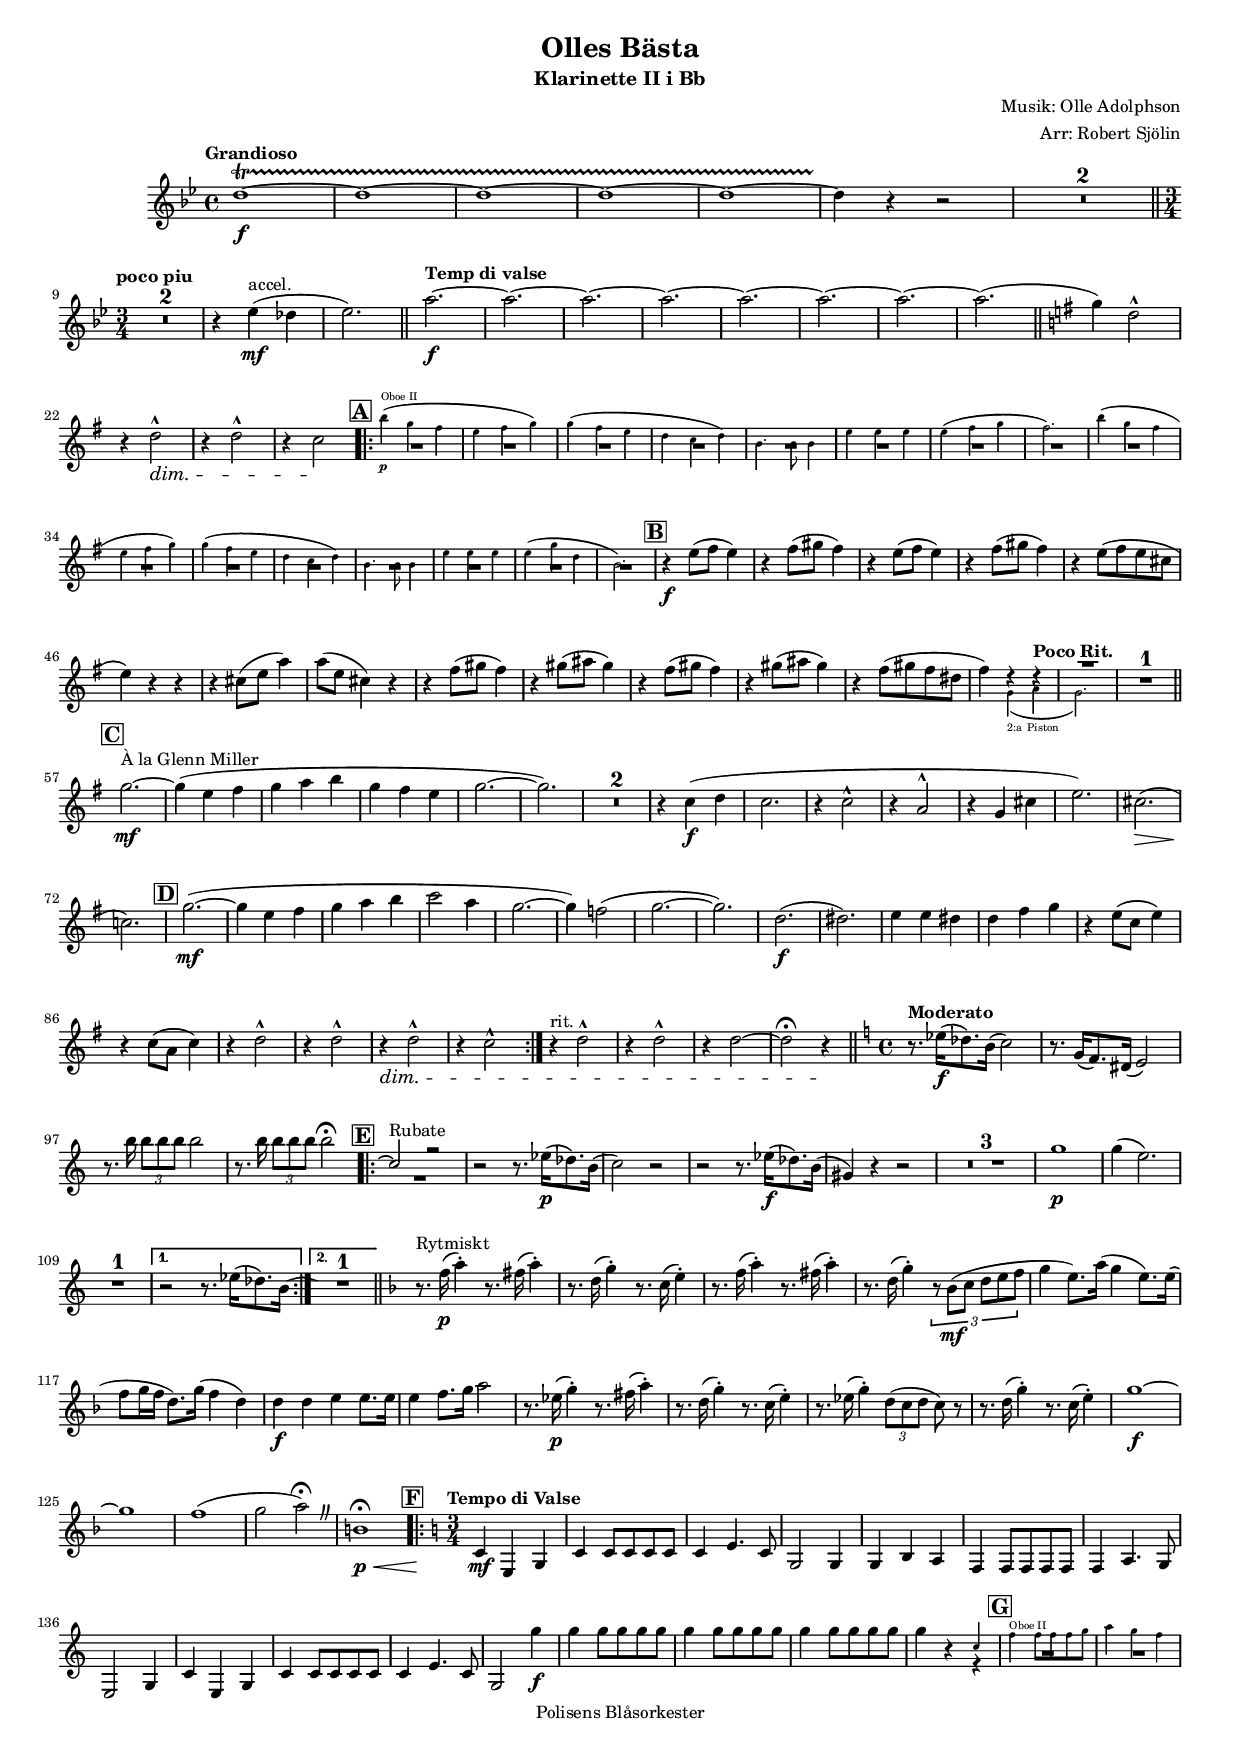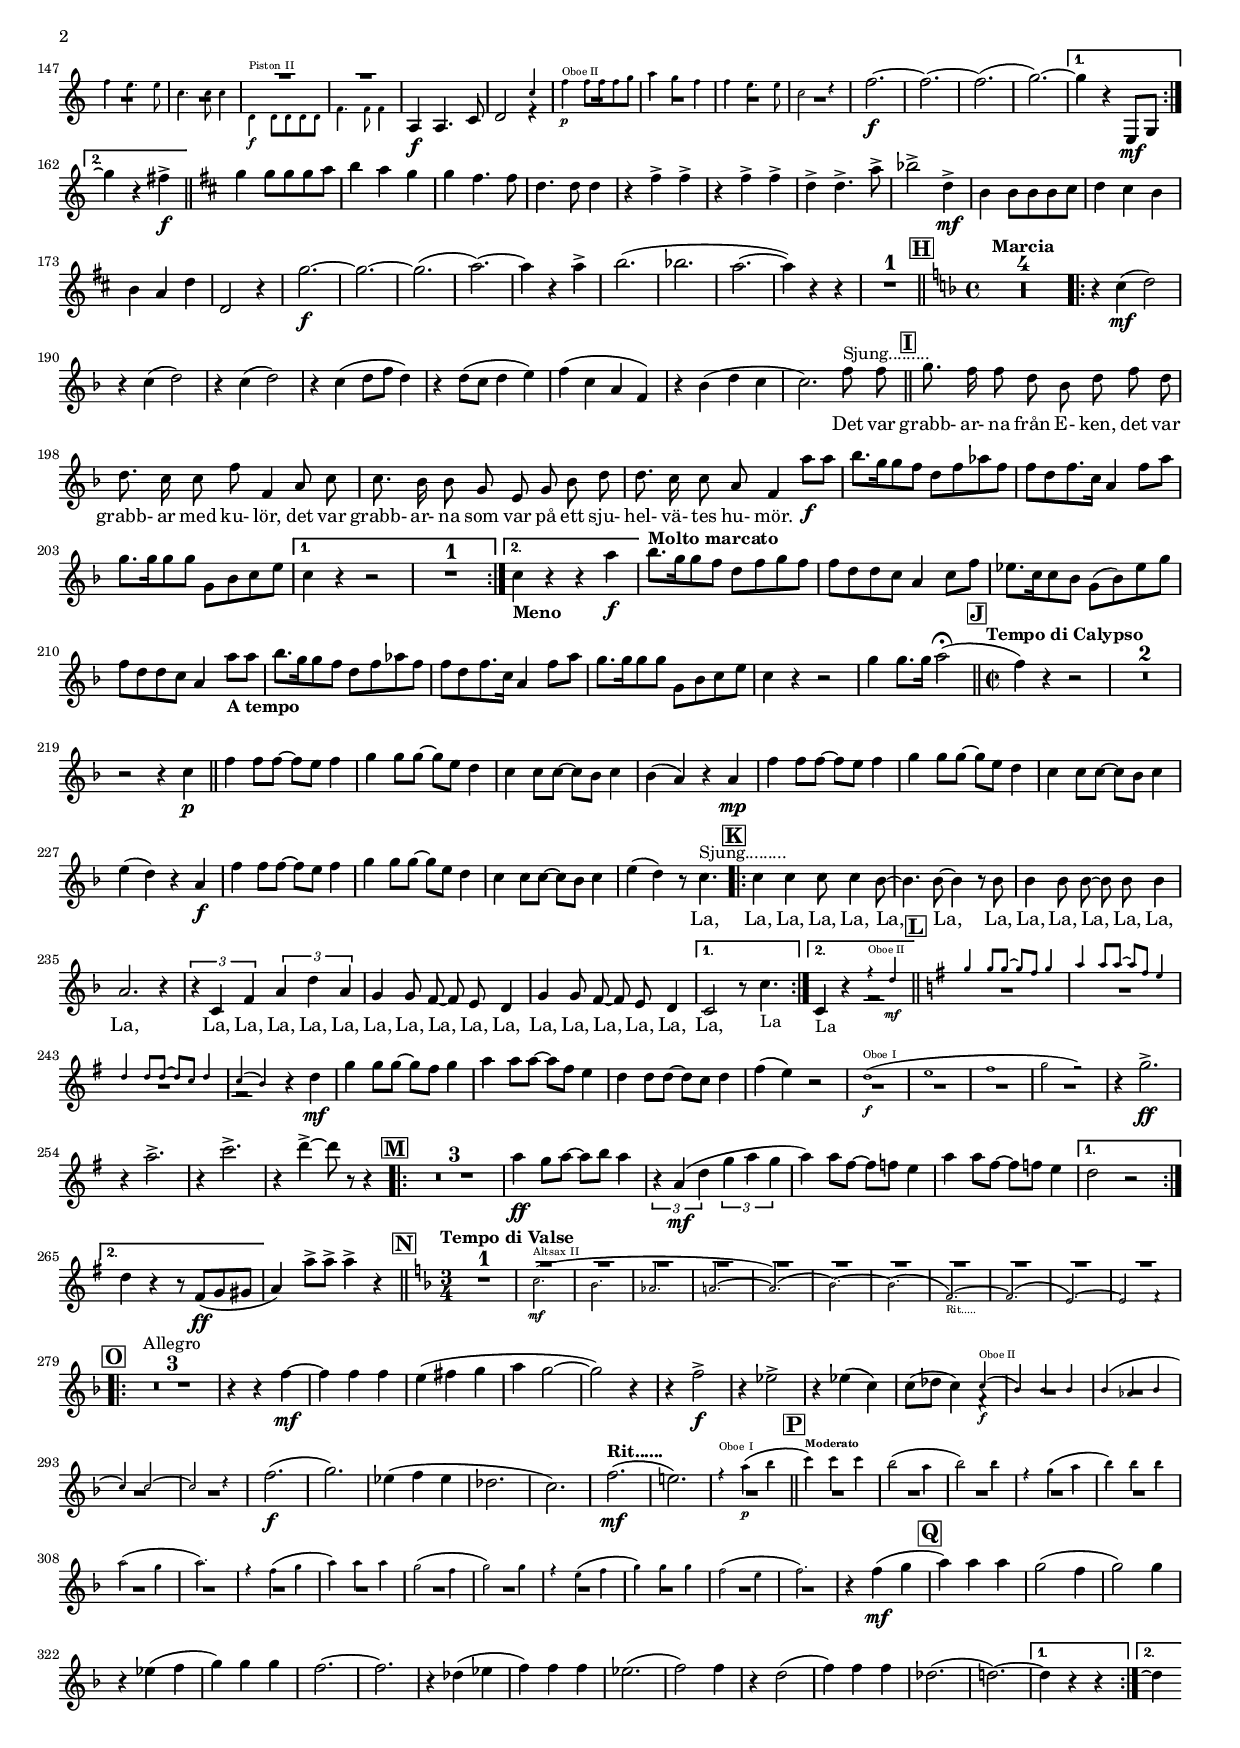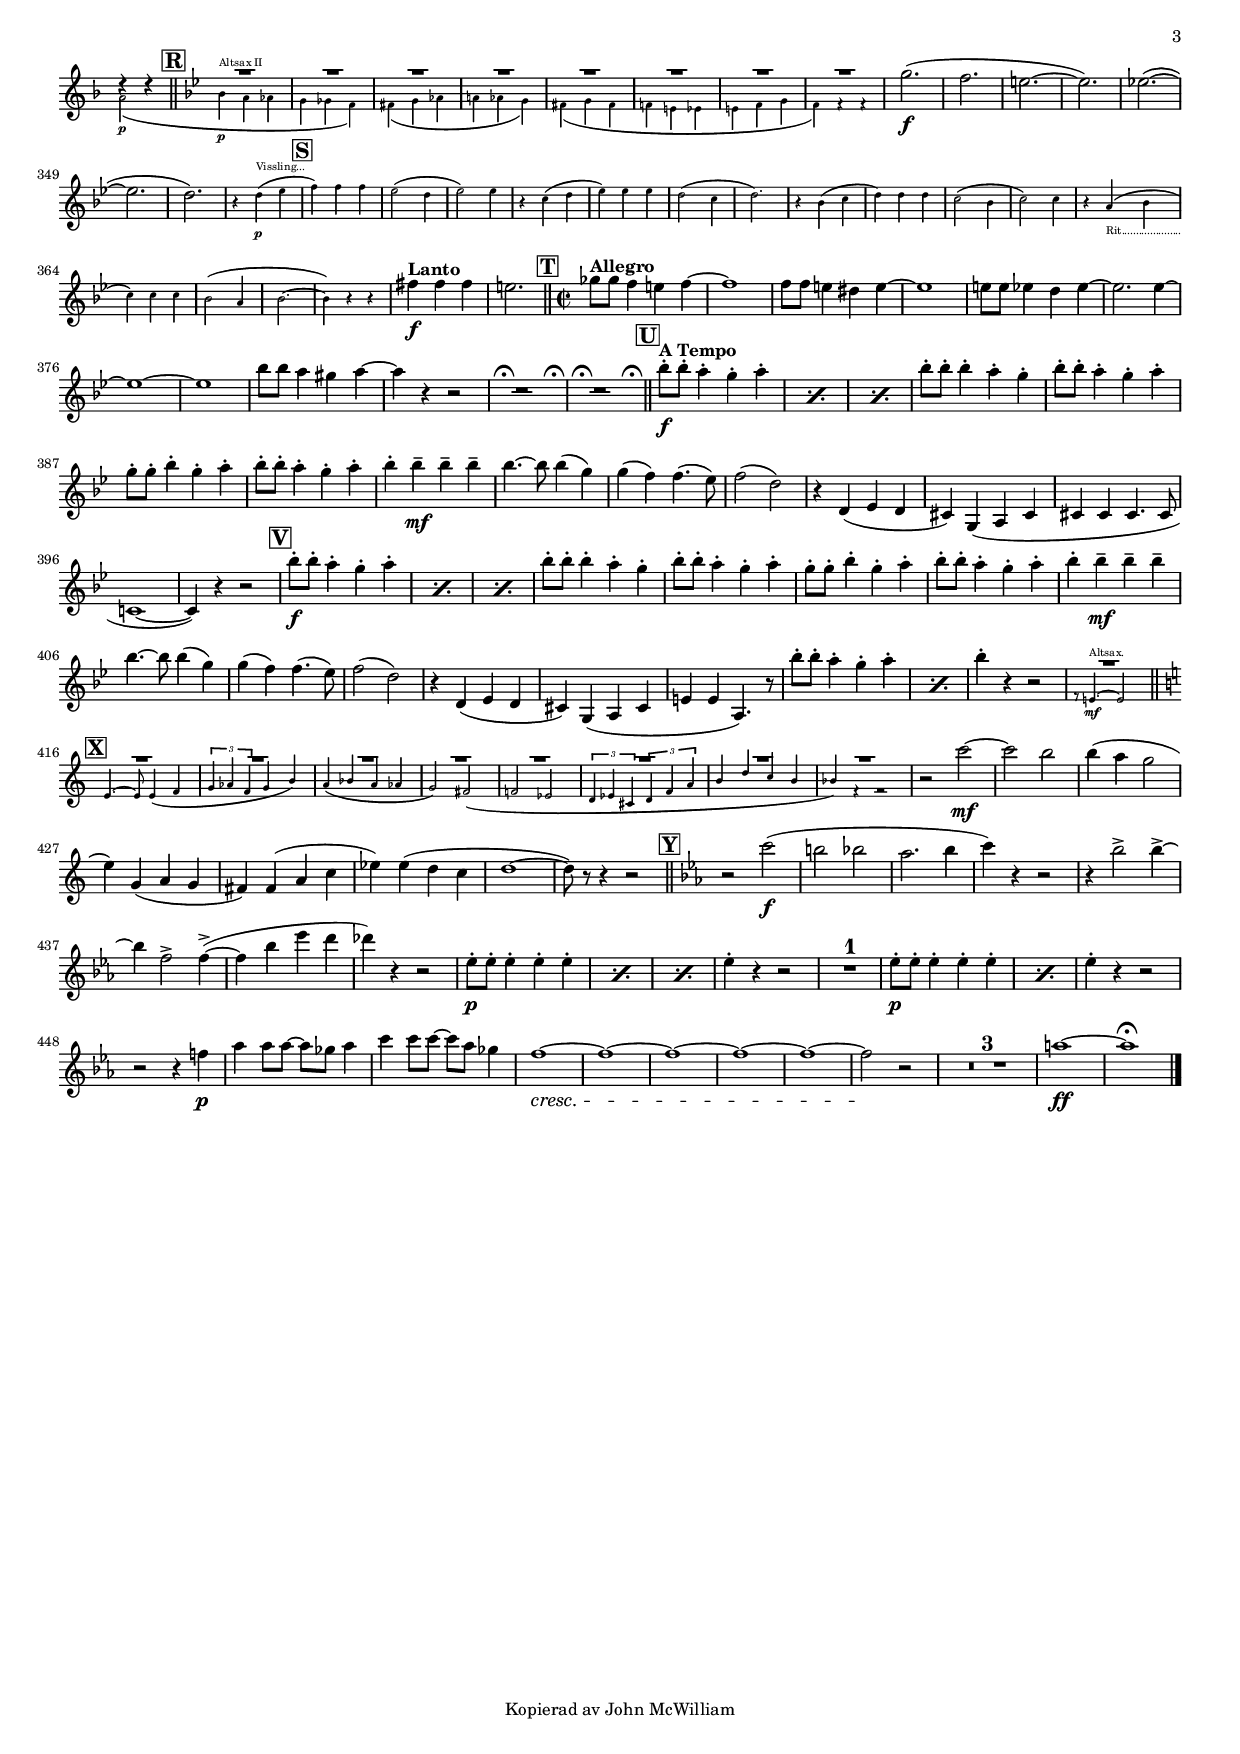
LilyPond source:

% Created on Fri Oct 21 12:00:29 CEST 2011
\version "2.14.2"

#(set-global-staff-size 15) % set staff-size when ready to print

\header {
	title = \markup {\concat {"Olles B"\char#228"sta"}}
	subtitle = "Klarinette II i Bb" 
 	composer = "Musik: Olle Adolphson" 
 	arranger = \markup {\concat {"Arr: Robert Sj"\char#246"lin" }}
% 	opus = "" 
% 	instrument = "Klarinette in B" 
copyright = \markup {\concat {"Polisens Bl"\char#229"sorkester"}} 
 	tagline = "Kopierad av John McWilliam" 

}

%\include "svenska.ly"
\include "globals.ly"



staffClarinetInBb = \new Staff {

	\set Staff.midiInstrument = "clarinet"
	\clef treble
	\relative c' { 
		\time 4/4 \key bes \major \tempo \markup {\bold "Grandioso"}
		\compressFullBarRests
		\override BreathingSign #'text = 
		  \markup { \musicglyph #"scripts.caesura.curved" }
		\override DynamicLineSpanner #'staff-padding = #2
		d'1~\startTrillSpan \f
		\repeat unfold 4 {d1~} d4\stopTrillSpan r4 r2
		R1*2 \bar "||" \break
		
		\time 3/4 \tempo \markup {"poco piu"} 
		R2.*2
		r4 ees\mf^\markup {accel.} (des |ees2.) \bar "||"
		a2.~\f ^\markup {\bold "Temp di valse"}
		\repeat unfold 6 {a~} | a2. (\bar "||" \key g \major
		g4) d2^^ |r4 d2^^\dim |r4 d2^^ |r4 c2\!
		
% Rehersal mark A
        \mark \default
	\repeat volta 2 {
		
	<<{\set fontSize = #-4  % make note heads smaller
		\stemDown \slurUp		
  		b'4\p^\markup{ "Oboe II" } (g fis |e fis g) |g (fis e |d c d) 
  		b4. b8 b4 |e e e |e (fis g |fis2.) |b4 (g fis |e fis g) 
  		g (fis e |d c d) |b4. b8 b4 |e e e |e (g d |b2.) 
  		\stemNeutral \slurNeutral
  		\unset fontSize }% return to default size 
  	\\
		{\override MultiMeasureRest #'staff-position = #-2 R2.*16}>>
  		 \revert MultiMeasureRest #'staff-position  
		
% Rehersal mark B
        \mark \default		
		r4\f e8 (fis e4)|r4 fis8 (gis fis4)|r4 e8 (fis e4)
		r4 fis8 (gis fis4) |r4 e8 (fis e cis |e4) r4 r |r cis8 (e a4)
		a8 (e cis4) r4|r fis8 (gis fis4) |r4 gis8 (ais gis4) 
		r4 fis8 (gis fis4) |r4 gis8 (ais gis4) |r4 fis8 (gis fis dis 
		fis4)
		<<{\set fontSize = #-4  % make note heads smaller
		\stemDown \slurDown
		g,4_\markup {2:a Piston} (a |g2.)
		\stemNeutral \slurNeutral
  		\unset fontSize }% return to default size 
  	\\
  		{d'4\rest d4\rest^\markup {\bold {Poco Rit.}}
		 \override MultiMeasureRest #'staff-position = #4 R2.}>>
  		 \revert MultiMeasureRest #'staff-position  

		R2.^\markup{\normalsize\number 1} \bar "||"
		
% Rehersal mark C
        \mark \default
        g2.~\mf^\markup {\concat {\char#192" la Glenn Miller"}} |g4 (e fis 
        g a b |g fis e |g2.~ |g2.) |R2.*2 |r4 c,4\f (d |c2. |r4 c2^^ |r4 a2^^ 
        r4 g4 cis |e2.) |cis2.\>(|c!\!)
        
% Rehersal mark D
        \mark \default
        g'2.~\mf (|g4 e fis |g a b |c2 a4 |g2.~ |g4) f2 (|g2.~ |
	g) |d\f ( |dis) |e4 e dis |d fis g |r4 e8 (c e4) |r4 c8 (a c4) |r4 d2^^
	r4 d2^^ |r4\dim d2^^ |r4 c2^^	
	} %end repeat
	
	r4^\markup {rit.} d2^^ |r4 d2^^ |r4 d2~ |d2\fermata r4\! \bar "||"
	
	\time 4/4 \key c \major
	r8.^\markup {\bold {Moderato}} ees16\f [(des8.) b16] (c2)
	r8. g16 [(f8.) dis16] (e2) |r8. b''16 \times 2/3 {b8 [b b]} b2
	r8. b16 \times 2/3 {b8  [b b]} b2\fermata
	
% Rehersal mark E
        \mark \default
	\repeat volta 2 {
		
	<<{c,2\repeatTie^\markup {"Rubate"} r2 }
  	\\
  		{\override MultiMeasureRest #'staff-position = #-4 R1}>> 
  	
  	r2 r8. ees16\p [(des8.) b16] ( |c2) r2 |r2 r8. ees16\f [(des8.) b16] (
  	gis4) r4 r2 |R1*3 |g'1\p |g4 (e2.) |R1^\markup{\normalsize\number 1}
	} % end repeat

	\alternative {
		{r2 r8. ees16 [(des8.)
		\once \override Slur
                #'control-points = #'((1 . 1) (3 . 1.6) (3 . 1.6) (5 . 1))
                b16] (<>) }
		{R1^\markup{\normalsize\number 1}}
	} % end alternatives	
	
	\bar "||" \key f \major
	r8.^\markup {Rytmiskt} f'16\p (a4-.) r8. fis16 (a4-.)
	r8. d,16 (g4-.) r8. c,16 (e4-.) |r8. f16 (a4-.) r8. fis16 (a4-.)
	r8. d,16 (g4-.) \times 2/3 {r8 bes,\mf (c d e f} 
	g4 e8.) a16 (g4 e8.) e16 ( |f8 g16 f d8.) g16 (f4 d)
	d4\f d e e8. e16 |e4 f8. g16 a2
	r8. ees16\p (g4-.) r8. fis16 (a4-.) |r8. d,16 (g4-.) r8. c,16 (e4-.)
	r8. ees16 (g4-.) \times 2/3 {d8 (c d} c) r8
	r8. d16 (g4-.) r8. c,16 (e4-.) |g1~\f |g |f ( |g2 a)
	\fermata\breathe b,1\p\<\fermata <>\!
	
% Rehersal mark F
        \mark \default
        \key c \major \time 3/4 \tempo \markup {\bold "Tempo di Valse"}

	\repeat volta 2 {
	c,4\mf e, g |c c8 c c c |c4 e4. c8 |g2 g4 |g b a |f f8 f f f |f4 a4. g8	
	e2 g4 |c e, g |c c8 c c c |c4 e4. c8 |g2 g''4\f |g g8 g g g | g4 g8 g g g
	g4 g8 g g g |g4 r 
	
	<<{\set fontSize = #-4  % make note heads smaller
        \stemUp
        c,4
        \stemDown
        
% Rehersal mark G
        \mark \default
        		
  		f4^\markup{ "Oboe II" } f8 f f g |a4 g f 
\pageBreak 		
  		f e4. e8 |c4. c8 c4 
		d,4\f^\markup {Piston II} d8 d d d |f4. f8 f4		
  		\stemNeutral
		\unset fontSize } % return to default size 
  	\\
  		{e4\rest
  		 \override MultiMeasureRest #'staff-position = #-2 R2.*4
  		 \override MultiMeasureRest #'staff-position = #4 R2.*2}>> 
  	
  	a,4\f a4. c8 |d2
  	
  	<<{\set fontSize = #-4  % make note heads smaller
  		\stemUp
  		c'4
  		\stemDown
  		f4\p^\markup{ "Oboe II" } f8 f f g 
  		a4 g f |f e4. e8 |c2 d4\rest		
  		\stemNeutral
		\unset fontSize } % return to default size 
  	\\
  		{e,4\rest
  		 \override MultiMeasureRest #'staff-position = #-2 R2.*4}>> 
  		
  	f'2.~\f f2.~ f2. (g2.~)
  	}
  	\alternative {
  		{g4 r e,,8\mf g}
  		{g''4\repeatTie r fis->\f \bar "||"}
  	}
  	
  	\key d \major
  	g4 g8 g g a |b4 a g | g fis4. fis8 | d4. d8 d4 |r4 fis-> fis->
  	r4 fis-> fis-> |d-> d4.-> a'8-> |bes2-> d,4->\mf |b4 b8 b b cis |d4 cis b
  	b a d |d,2 r4 | g'2.~\f |g2.~ |g2. (|a2.~) |a4 r4 a-> |b2. ( |bes
  	a2.~ |a4) r4 r |R2.^\markup{\normalsize\number 1} \bar "||"
  		
% Rehersal mark H
        \mark \default
	\key f \major \time 4/4 
	R1*4^\markup \bold{Marcia}
	\repeat volta 2 {
		r4 c,4\mf (d2) |r4 c4 (d2) |r4 c4 (d2) |r4 c4 (d8 f d4) 
		r d8 (c d4 e) |f (c a f) |r4 bes (d c |c2.) 
		
<<
	\new Voice = "melody1" {
	\autoBeamOff
	f8^\markup {Sjung.........} f\bar "||" 

% Rehersal mark I
    \mark #9
        
    	g8. f16 f8 d bes d f d
    	d8. c16 c8 f f,4 a8 c |c8. bes16 bes8 g e g bes d 
    	d8. c16 c8 a f4 a'8\f [a] 
    
    	}
    	\new Lyrics \lyricsto "melody1" {
    	Det var grabb- ar- na från E- ken, det var grabb- ar med ku- lör, 
    	det var grabb- ar- na som var på ett sju- hel- vä- tes hu- mör.
    	}
>>
	\autoBeamOn	
	bes8. [g16 g8 f] d f aes f |f [d f8. c16] a4 f'8 a 
	g8. [g16 g8 g] g, bes c e
	} % end repeat volta	
	\alternative {
		{c4 r4 r2 |R1^\markup{\normalsize\number 1}}
		{c4_\markup {\bold "Meno"} r4 r a'\f}
	}% end alternative
	
	bes8.^\markup {\bold "Molto marcato"} [g16 g8 f] d f g f 
	f d d c a4 c8 f |ees8. [c16 c8 bes] g (bes) ees g 
	f d d c a4 a'8_\markup {\bold "A tempo"} a
	bes8. [g16 g8 f] d f aes f |f [d f8. c16] a4 f'8 a 
	g8. [g16 g8 g] g, bes c e|c4 r4 r2 |g'4 g8. g16 a2 (\fermata \bar "||"
  	
% Rehersal mark J
        \mark \default
        \time 2/2 \tempo \markup {\bold "Tempo di Calypso"}
        f4) r4 r2 |R1*2 |r2 r4 c\p \bar "||"
        f4 f8 f~ f e f4 |g4 g8 g~ g e d4 
        c c8 c~ c bes c4 |bes (a) r4 a\mp |f'4 f8 f~ f e f4 
        g g8 g~ g e d4 |c4 c8 c~ c bes c4 |e (d) r a\f |f'4 f8 f~ f e f4 
        g g8 g~ g e d4 |c4 c8 c~ c bes c4 |e (d) r8 
  	  
<<	
	\new Voice = "melody2" {
	\autoBeamOff
	c4.^\markup {Sjung.........}

% Rehersal mark K
        \mark \default 
	\repeat volta 2 {
	 c4 c c8 c4 bes8~ |bes4. bes8~ bes4 r8 bes8 
	 bes4 bes8 bes~ bes bes bes4 |a2. r4
	\times 2/3 {r4 c, f} 
	\times 2/3 {a d a} |g4 g8 f~ f e d4 |g4 g8 f~ f e d4
	}
	\alternative {
		{c2 r8 c'4._\markup {La}}
		{c,4_\markup {La} r4 
			<<{\set fontSize = #-4  % make note heads smaller
				\stemUp
				r4^\markup{ "Oboe II" } d'\mf	
				\stemNeutral
				\unset fontSize } % return to default size 
		\\
  				{f,2\rest}>> 

		
		\bar "||"}
	
	}%end repeat
    	}%end melody2
    	
    	\new Lyrics \lyricsto "melody2" {
    	La, La, La, La, La, La, La, La, La, La, La, La, La, La, La, La,
    	La, La, La, La, La, La, La, La, La, La, La, La, La, La,
    	}
    	
>>    	
  


\autoBeamOn	
% Rehersal mark L
        \mark \default
	\key g \major
	
	<<{\set fontSize = #-4  % make note heads smaller
	   g'4 g8 g~ g fis g4 |a4 a8 a~ a fis e4 |d4 d8 d~ d c d4 |c4 (b)	
	   \unset fontSize } % return to default size 
	\\
  	   {\override MultiMeasureRest #'staff-position = #-2 R1*3
  	    f2\rest}>> 

	r4 d'4\mf |g g8 g~ g fis g4 |a4 a8 a~ a fis e4
	d d8 d~ d c d4 |fis (e) r2 
	
	<<{\set fontSize = #-4  % make note heads smaller
	   d1\f^\markup {Oboe I} (e fis \stemDown g2 r2)
	   \stemNeutral
	   \unset fontSize } % return to default size 
	\\
  	   {\override MultiMeasureRest #'staff-position = #-2 R1*4}>> 
	
	
	r4 g2.->\ff |r4 a2.-> |r4 c2.-> |r4 d~-> d8 r r4
	
% Rehersal mark M
        \mark \default
	\repeat volta 2 {	
        R1*3|a4\ff g8 a~ a b a4 |\times 2/3 {r4 a,\mf (d} \times 2/3 {g a g}
        a) a8 fis~ fis f e4 |a a8 fis~ fis f e4} 
        \alternative {
        	{d2 r}
        	{d4 r r8 fis,\ff (g gis}
        }
        a4) a'8-> a-> a4-> r4 \bar "||"
       
% Rehersal mark N
        \mark \default
	\tempo\markup {\bold "Tempo di Valse"} \key f \major \time 3/4
	R2.^\markup{\normalsize\number 1}
	
	<<{\set fontSize = #-4  % make note heads smaller
	   \stemDown
	   c,2.\mf^\markup {Altsax II} (bes aes a!~ a) (bes~) bes 
	   (f~_\markup {Rit.....}) f (e~) e2 f4\rest	
	   \unset fontSize } % return to default size 
	   \stemNeutral
	\\
  	   {\override MultiMeasureRest #'staff-position = #4 R2.*11}>> 
	
	
% Rehersal mark O
        \mark \default
	\repeat volta 2 {
	R2.*3^\markup {"Allegro"}
	r4 r f'~\mf |f f f |e (fis g | a g2~ |g) r4 |r f2->\f |r4 ees2->
	r4 ees4 (c) |c8 (des c4) 
	
	<<{\set fontSize = #-4  % make note heads smaller
           \stemUp		
  	   c4\f^\markup{ "Oboe II" } ( |bes) bes bes |bes (aes bes |c) c2~
  	   c d4\rest 
  	   \stemNeutral
	   \unset fontSize } % return to default size 
  	\\
  	  {f,4\rest
  	   \override MultiMeasureRest #'staff-position = #-2 R2.*4}>> 
  	  
  	f'2.\f ( |g) |ees4 (f ees |des2. |c) 
  	f2.\mf ^\markup {\bold "Rit......"}
  	(e!) 
  	
	<<{\set fontSize = #-4  % make note heads smaller
	   \stemDown
	   r4^\markup {Oboe I} a\p (bes	\bar "||" 
	   
% Rehersal mark P
        \mark \default  	   
	   c^\markup {\bold "Moderato"}) c c |bes2 (a4 |bes2) bes4
	   r g (a |bes) bes bes |a2 (g4 |a2.) |r4 f (g |a) a a |g2 (f4 |g2) g4
	   r4 e (f |g) g g |f2 (e4 |f2.) 
	   \unset fontSize } % return to default size 
	   \stemNeutral
	\\
  	   {\override MultiMeasureRest #'staff-position = #-2 R2.*16}>> 
  	   
  	r4 f\mf (g

% Rehersal mark Q
        \mark \default	
	a) a a |g2 (f4 |g2) g4 
	r ees (f |g) g g |f2.~ f |r4 des (ees |f) f f |ees2. (|f2) f4 |r d2
	(f4) f f |des2. (|d!~) }
	
	\alternative {
		{d4 r r}
		{d4\repeatTie}
	}

	<<{\set fontSize = #-4  % make note heads smaller
           \stemDown \slurDown		
           a2\p ( \bar "||"
	
% Rehersal mark R
        \mark \default
        \key bes \major
  	    bes4\p^\markup{ "Altsax II" } a aes |g ges f) |fis (g aes 
  	    a! aes g)
  	    fis (g fis |f! e! ees |e! f g |f) f4\rest f4\rest
  	   \stemNeutral
	   \unset fontSize } % return to default size 
  	\\
  	  {d'4\rest d4\rest
  	   \override MultiMeasureRest #'staff-position = #4 R2.*8}>> 
	
  	  g2.\f (f e!~ e) ees!~ (ees d) 
  	  \set fontSize = #-4  % make note heads smaller
  	  r4 d\p^\markup {Vissling...} (ees
  	  
% Rehersal mark S
        \mark \default  	  
  	  f) f f |ees2 (d4 |ees2) ees4 |r c (d |ees) ees ees 
  	  d2 (c4 |d2.) |r4 bes (c |d) d d |c2 (bes4 |c2) c4 
  	  r a_\markup {Rit.....................} (bes |c) c c |bes2 (a4 |bes2.~ 
  	  bes4) r r
  	  \unset fontSize % return to default size 
  	  fis'\f^\markup {\bold Lanto} fis fis |e2. \bar "||"
  	  
% Rehersal mark T
        \mark \default  
        \time 2/2
        ges!8^\markup {\bold "Allegro"} ges f4 e f~ |f1 |f8 f e4 dis e~
        e1 |e8 e ees4 d ees~ |ees2. ees4~ |ees1~ |ees |bes'8 bes a4 gis a~
        a4 r r2 
        s4\fermata c,2\rest s4\fermata |s4\fermata c2\rest s4\fermata \bar "||"
        
% Rehersal mark U
        \mark \default
        \repeat percent 3 {bes'8-.\f^\markup {\bold "A Tempo"} bes-. a4-. g-. a-.} 
        bes8-. bes-. bes4-. a-. g-. |bes8-. bes-. a4-. g-. a-. 
        g8-. g-. bes4-. g-. a-. |bes8-. bes-. a4-. g-. a-.
        bes-. bes--\mf bes-- bes-- |bes4.~ bes8 bes4 (g)
        g (f) f4. (ees8) |f2 (d) |r4 d, (ees d |cis) g (a cis 
        cis cis cis4. cis8 |c!1~ |c4) r r2 
        
% Rehersal mark V
        \mark \default
        \repeat percent 3 {bes''8-.\f bes-. a4-. g-. a-.} 
        bes8-. bes-. bes4-. a-. g-. |bes8-. bes-. a4-. g-. a-. 
        g8-. g-. bes4-. g-. a-. |bes8-. bes-. a4-. g-. a-.
        bes-. bes--\mf bes-- bes-- |bes4.~ bes8 bes4 (g)
        g (f) f4. (ees8) |f2 (d) |r4 d, (ees d |cis) g (a cis |e! e a,4.) r8 
        \repeat percent 2 {bes''8-. bes-. a4-. g-. a-.} |bes-. r r2
        
	<<{\set fontSize = #-4  % make note heads smaller
           \stemUp \slurDown		
  	    f,8\rest e4.~\mf^\markup{ "Altsax." } e2 \bar "||"
  	    
% Rehersal mark X
        \mark #24 	    
  	   \key c \major 
  	   e4.~ e8 e4 (f |\times 2/3 {g aes f} g b) |a (bes a aes |g2) fis (
  	   f! ees |\times 2/3 {d4 ees cis} \times 2/3 {d f a} |b d c b 
  	   bes) f4\rest f2\rest 
  	   \stemNeutral \slurNeutral
	   \unset fontSize } % return to default size 
  	\\
  	  {\override MultiMeasureRest #'staff-position = #4 R1*9}>> 

  	r2 c''~\mf |c b |b4 (a g2|e4) g, (a g |fis) fis (a c |ees) ees (d c |d1~
  	d8) r r4 r2 \bar "||"
  	
% Rehearsal mark Y
        \mark \default
	\key ees \major	 
	r2 c'\f (|b! bes |aes2. bes4 |c) r r2 |r4 bes2-> bes4~->
	bes f2-> f4~-> (|f bes ees d |des) r r2
 	\repeat percent 3 {ees,8-.\p ees-. ees4-. ees-. ees4-.} |ees-. r r2
 	R1^\markup{\normalsize\number 1}
 	\repeat percent 2 {ees8-.\p ees-. ees4-. ees-. ees4-.} |ees-. r r2 
 	r2 r4 f!\p 
 	aes4 aes8 aes~ aes ges aes4 | c c8 c~ c aes ges4 |f1~\cresc |f~ f~
 	f~ f~ f2\! r |R1*3 |a!~\ff a\fermata
 	
	\bar "|."
		
	} %end relative c'
	
} %end new Staff 


\score {
	<<
		\set Score.markFormatter = #format-mark-box-alphabet
		\staffClarinetInBb
	>>
	
	\midi {
	}

	\layout {
		\context {
			\Score
			\override SpacingSpanner
			#'base-shortest-duration = #(ly:make-moment 1 8)
			 } %end context
		} % end layout

	} % end score

\paper {
}


